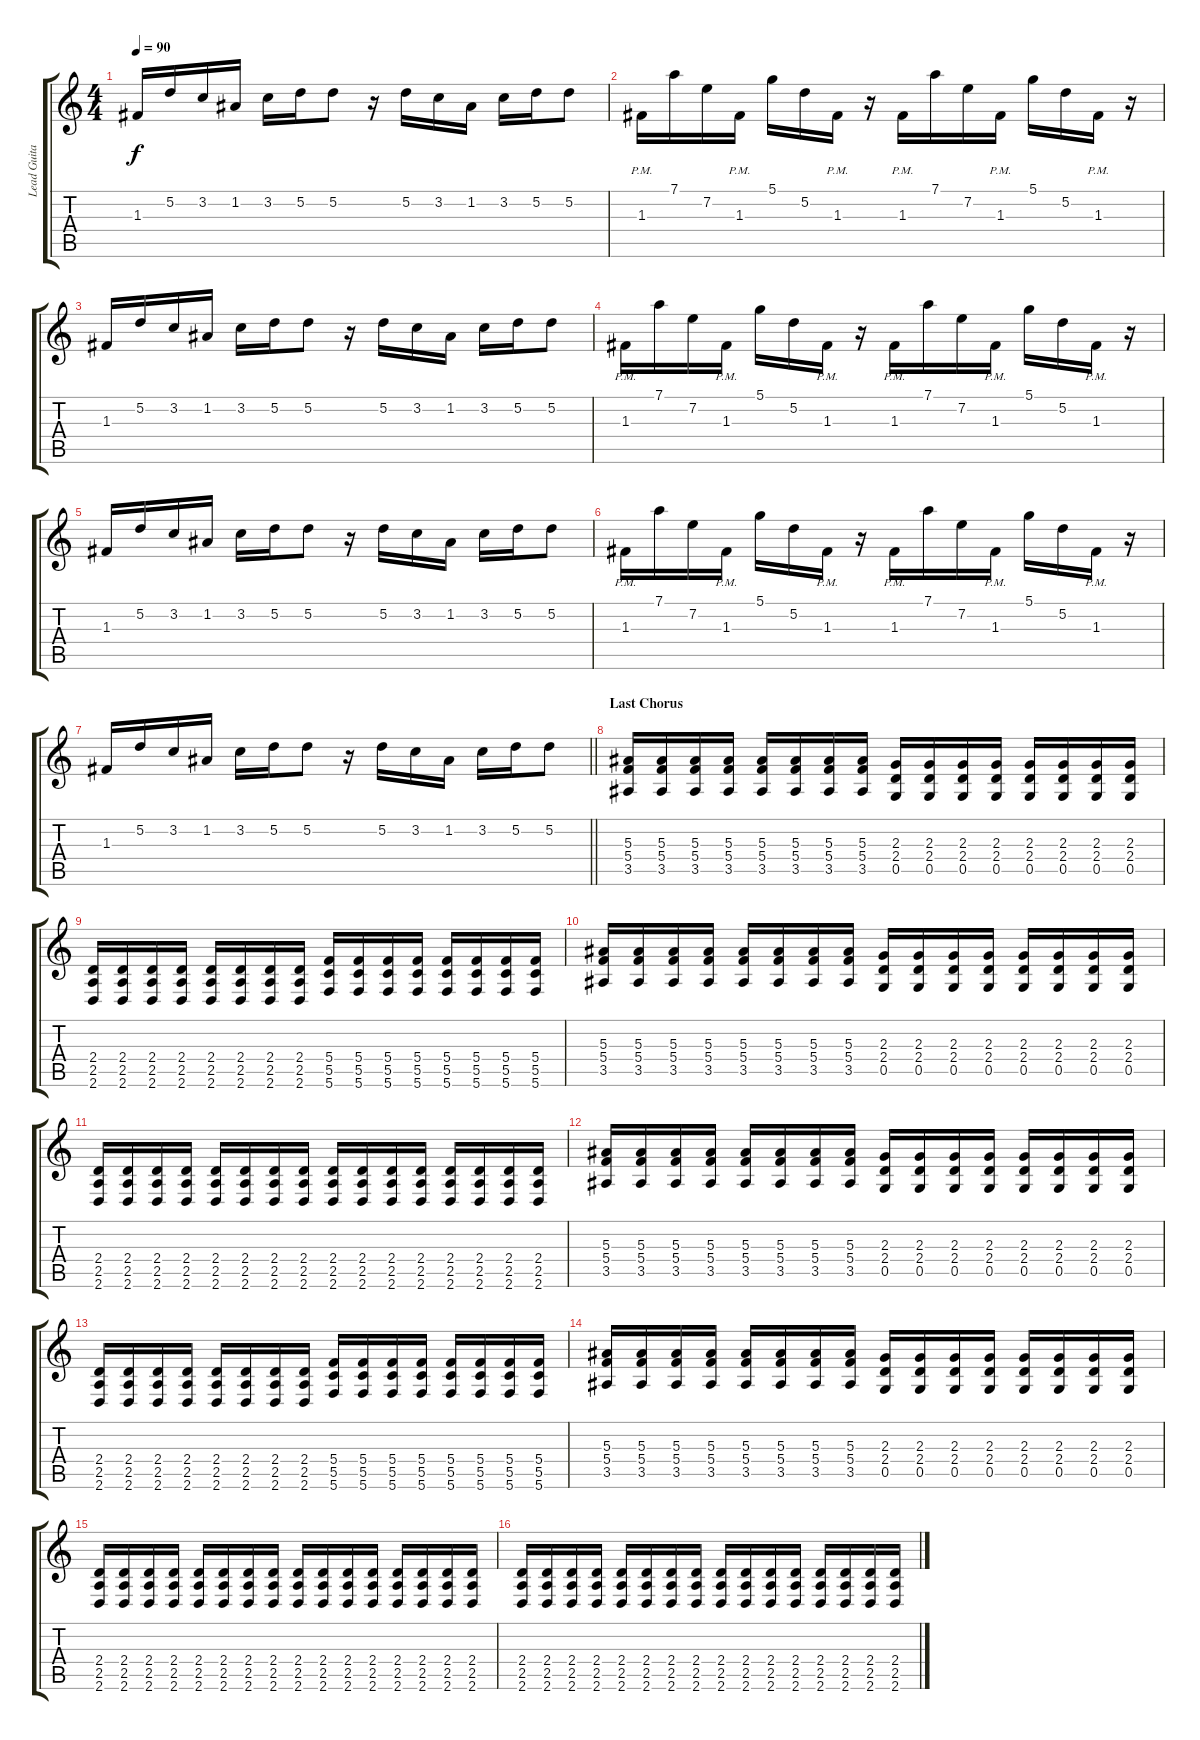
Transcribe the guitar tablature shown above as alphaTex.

\track ("Lead Guitar" "Lead Guita") {instrument distortionguitar}
\staff {score tabs}
\tuning (D4 A3 F3 C3 G2 C2) {hide}
\ts (4 4)
\tempo 90
\clef g2
\ks c
1.3.16{dy f} 5.2.16 3.2.16 1.2.16 3.2.16 5.2.16 5.2.8 r.16 5.2.16 3.2.16 1.2.16 3.2.16 5.2.16 5.2.8 |
1.3{pm}.16 7.1.16 7.2.16 1.3{pm}.16 5.1.16 5.2.16 1.3{pm}.16 r.16 1.3{pm}.16 7.1.16 7.2.16 1.3{pm}.16 5.1.16 5.2.16 1.3{pm}.16 r.16 |
1.3.16 5.2.16 3.2.16 1.2.16 3.2.16 5.2.16 5.2.8 r.16 5.2.16 3.2.16 1.2.16 3.2.16 5.2.16 5.2.8 |
1.3{pm}.16 7.1.16 7.2.16 1.3{pm}.16 5.1.16 5.2.16 1.3{pm}.16 r.16 1.3{pm}.16 7.1.16 7.2.16 1.3{pm}.16 5.1.16 5.2.16 1.3{pm}.16 r.16 |
1.3.16 5.2.16 3.2.16 1.2.16 3.2.16 5.2.16 5.2.8 r.16 5.2.16 3.2.16 1.2.16 3.2.16 5.2.16 5.2.8 |
1.3{pm}.16 7.1.16 7.2.16 1.3{pm}.16 5.1.16 5.2.16 1.3{pm}.16 r.16 1.3{pm}.16 7.1.16 7.2.16 1.3{pm}.16 5.1.16 5.2.16 1.3{pm}.16 r.16 |
\barLineRight lightlight
1.3.16 5.2.16 3.2.16 1.2.16 3.2.16 5.2.16 5.2.8 r.16 5.2.16 3.2.16 1.2.16 3.2.16 5.2.16 5.2.8 |
\section ("" "Last Chorus")
(5.3 5.4 3.5).16 (5.3 5.4 3.5).16 (5.3 5.4 3.5).16 (5.3 5.4 3.5).16 (5.3 5.4 3.5).16 (5.3 5.4 3.5).16 (5.3 5.4 3.5).16 (5.3 5.4 3.5).16 (2.3 2.4 0.5).16 (2.3 2.4 0.5).16 (2.3 2.4 0.5).16 (2.3 2.4 0.5).16 (2.3 2.4 0.5).16 (2.3 2.4 0.5).16 (2.3 2.4 0.5).16 (2.3 2.4 0.5).16 |
(2.4 2.5 2.6).16 (2.4 2.5 2.6).16 (2.4 2.5 2.6).16 (2.4 2.5 2.6).16 (2.4 2.5 2.6).16 (2.4 2.5 2.6).16 (2.4 2.5 2.6).16 (2.4 2.5 2.6).16 (5.4 5.5 5.6).16 (5.4 5.5 5.6).16 (5.4 5.5 5.6).16 (5.4 5.5 5.6).16 (5.4 5.5 5.6).16 (5.4 5.5 5.6).16 (5.4 5.5 5.6).16 (5.4 5.5 5.6).16 |
(5.3 5.4 3.5).16 (5.3 5.4 3.5).16 (5.3 5.4 3.5).16 (5.3 5.4 3.5).16 (5.3 5.4 3.5).16 (5.3 5.4 3.5).16 (5.3 5.4 3.5).16 (5.3 5.4 3.5).16 (2.3 2.4 0.5).16 (2.3 2.4 0.5).16 (2.3 2.4 0.5).16 (2.3 2.4 0.5).16 (2.3 2.4 0.5).16 (2.3 2.4 0.5).16 (2.3 2.4 0.5).16 (2.3 2.4 0.5).16 |
(2.4 2.5 2.6).16 (2.4 2.5 2.6).16 (2.4 2.5 2.6).16 (2.4 2.5 2.6).16 (2.4 2.5 2.6).16 (2.4 2.5 2.6).16 (2.4 2.5 2.6).16 (2.4 2.5 2.6).16 (2.4 2.5 2.6).16 (2.4 2.5 2.6).16 (2.4 2.5 2.6).16 (2.4 2.5 2.6).16 (2.4 2.5 2.6).16 (2.4 2.5 2.6).16 (2.4 2.5 2.6).16 (2.4 2.5 2.6).16 |
(5.3 5.4 3.5).16 (5.3 5.4 3.5).16 (5.3 5.4 3.5).16 (5.3 5.4 3.5).16 (5.3 5.4 3.5).16 (5.3 5.4 3.5).16 (5.3 5.4 3.5).16 (5.3 5.4 3.5).16 (2.3 2.4 0.5).16 (2.3 2.4 0.5).16 (2.3 2.4 0.5).16 (2.3 2.4 0.5).16 (2.3 2.4 0.5).16 (2.3 2.4 0.5).16 (2.3 2.4 0.5).16 (2.3 2.4 0.5).16 |
(2.4 2.5 2.6).16 (2.4 2.5 2.6).16 (2.4 2.5 2.6).16 (2.4 2.5 2.6).16 (2.4 2.5 2.6).16 (2.4 2.5 2.6).16 (2.4 2.5 2.6).16 (2.4 2.5 2.6).16 (5.4 5.5 5.6).16 (5.4 5.5 5.6).16 (5.4 5.5 5.6).16 (5.4 5.5 5.6).16 (5.4 5.5 5.6).16 (5.4 5.5 5.6).16 (5.4 5.5 5.6).16 (5.4 5.5 5.6).16 |
(5.3 5.4 3.5).16 (5.3 5.4 3.5).16 (5.3 5.4 3.5).16 (5.3 5.4 3.5).16 (5.3 5.4 3.5).16 (5.3 5.4 3.5).16 (5.3 5.4 3.5).16 (5.3 5.4 3.5).16 (2.3 2.4 0.5).16 (2.3 2.4 0.5).16 (2.3 2.4 0.5).16 (2.3 2.4 0.5).16 (2.3 2.4 0.5).16 (2.3 2.4 0.5).16 (2.3 2.4 0.5).16 (2.3 2.4 0.5).16 |
(2.4 2.5 2.6).16 (2.4 2.5 2.6).16 (2.4 2.5 2.6).16 (2.4 2.5 2.6).16 (2.4 2.5 2.6).16 (2.4 2.5 2.6).16 (2.4 2.5 2.6).16 (2.4 2.5 2.6).16 (2.4 2.5 2.6).16 (2.4 2.5 2.6).16 (2.4 2.5 2.6).16 (2.4 2.5 2.6).16 (2.4 2.5 2.6).16 (2.4 2.5 2.6).16 (2.4 2.5 2.6).16 (2.4 2.5 2.6).16 |
(2.4 2.5 2.6).16 (2.4 2.5 2.6).16 (2.4 2.5 2.6).16 (2.4 2.5 2.6).16 (2.4 2.5 2.6).16 (2.4 2.5 2.6).16 (2.4 2.5 2.6).16 (2.4 2.5 2.6).16 (2.4 2.5 2.6).16 (2.4 2.5 2.6).16 (2.4 2.5 2.6).16 (2.4 2.5 2.6).16 (2.4 2.5 2.6).16 (2.4 2.5 2.6).16 (2.4 2.5 2.6).16 (2.4 2.5 2.6).16
